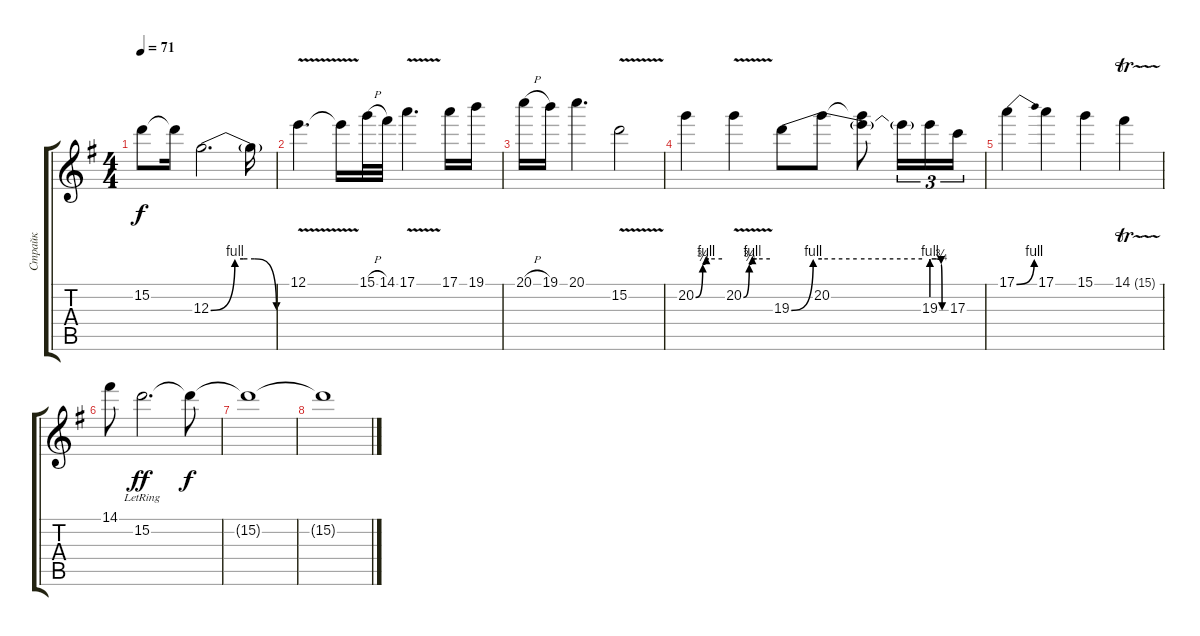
\track ("Страйк" "Страйк") {instrument distortionguitar}
\staff {score tabs}
\tuning (E4 B3 G3 D3 A2 E2) {hide}
\ts (4 4)
\tempo 71
\clef g2
\ks eminor
15.2.8{dy f} 15.2{t}.16 12.3{be (custom 0 0 22 4 30 4 40 4 60 0)}.2{d} 12.3{t}.16 |
12.1{v}.4{d} 12.1{t}.16 15.1{h}.32 14.1.32 17.1{v}.4{d} 17.1.16 19.1.16 |
20.1{h}.16 19.1.16 20.1.4{d} 15.2{v}.2 |
20.2{be (custom 0 0 16 3 24 4 30 4 60 4)}.4 20.2{be (custom 0 0 13 3 20 4 30 4 60 4) v}.4 19.3{be (custom 0 0 10 4 14 4 30 4 60 4)}.8 20.2.8 (20.2{t} 19.3{t}).8 19.3{t}.16{tu (3 2)} 19.3{be (custom 0 4 20 4 40 3 44 0 60 0)}.16{tu (3 2)} 17.3.16{tu (3 2)} |
17.1{be (bend 0 0 60 4)}.4 17.1.4 15.1.4 14.1{tr (15 32)}.4 |
14.1.8 15.2{lr}.2{d dy ff volume 4} 15.2{t}.8{dy f} |
15.2{t}.1 |
15.2{t}.1
